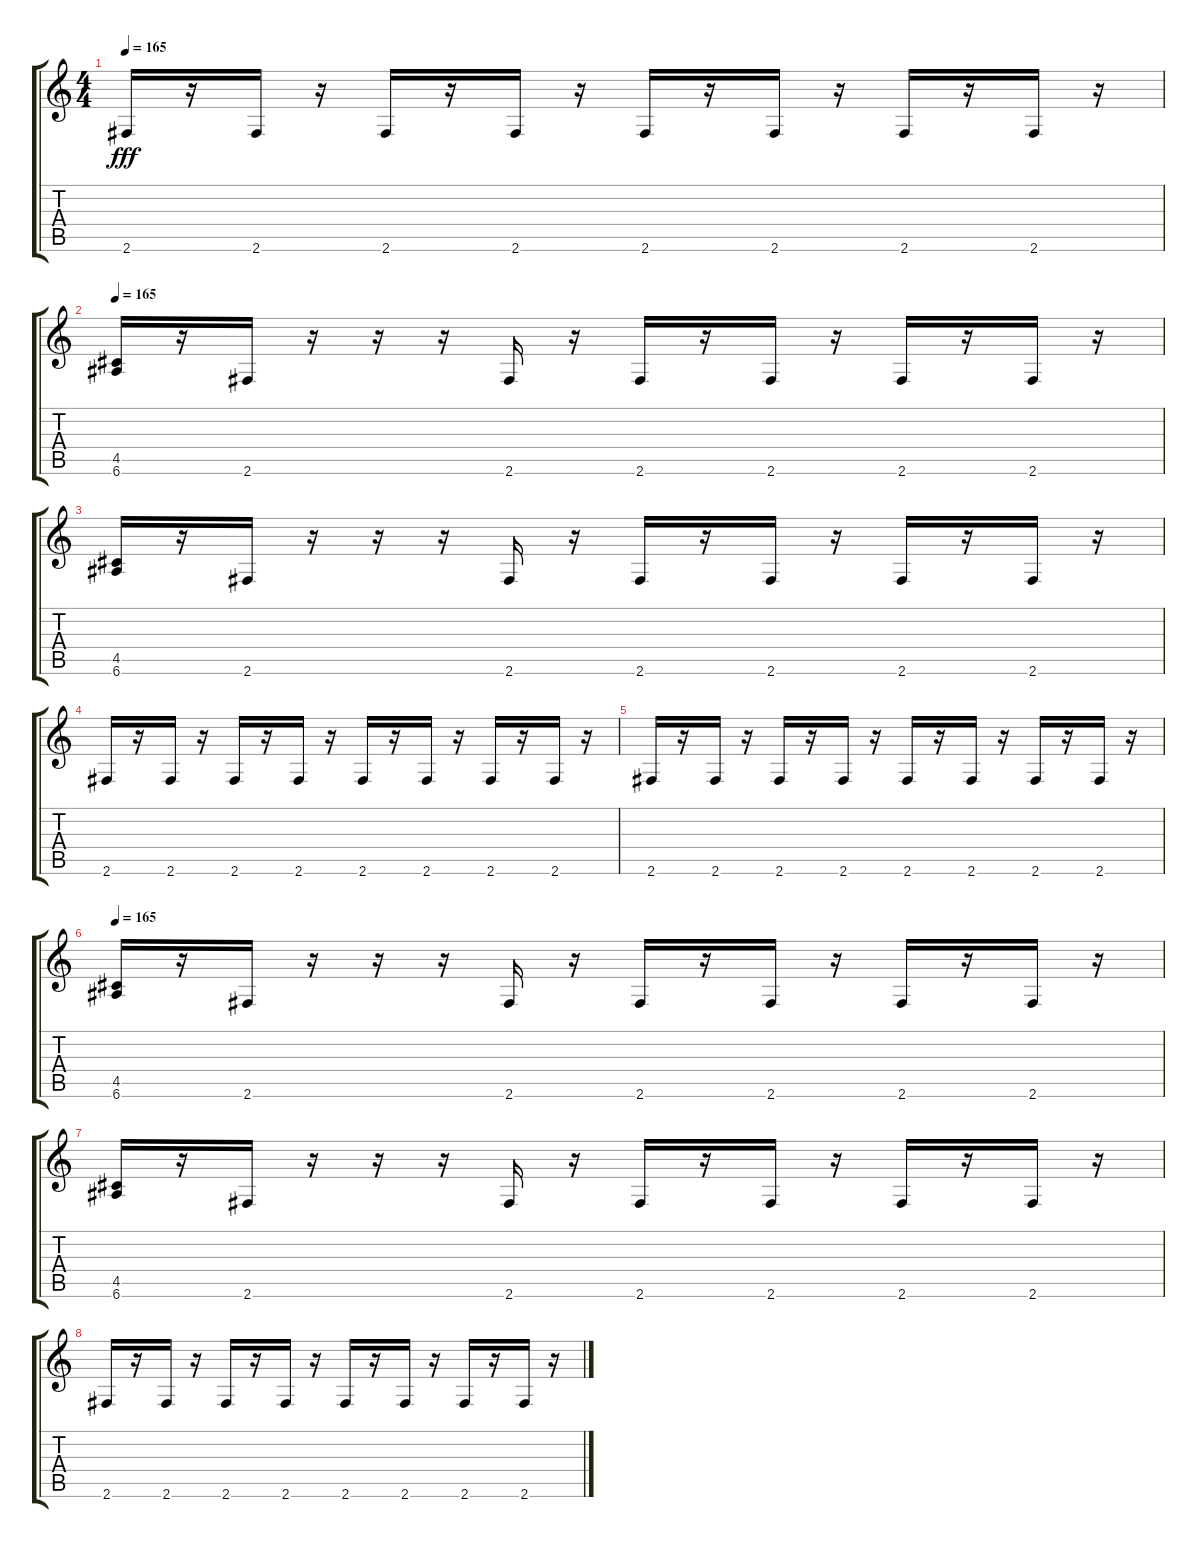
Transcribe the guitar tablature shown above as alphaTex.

\track "" {instrument acousticguitarnylon}
\staff {score tabs}
\tuning (E4 B3 G3 D3 A2 E2) {hide}
\ts (4 4)
\tempo 165
\clef g2
\ks c
2.6.16{dy fff} r.16 2.6.16 r.16 2.6.16 r.16 2.6.16 r.16 2.6.16 r.16 2.6.16 r.16 2.6.16 r.16 2.6.16 r.16 |
\tempo 165
(4.5 6.6).16 r.16 2.6.16 r.16 r.16 r.16 2.6.16 r.16 2.6.16 r.16 2.6.16 r.16 2.6.16 r.16 2.6.16 r.16 |
(4.5 6.6).16 r.16 2.6.16 r.16 r.16 r.16 2.6.16 r.16 2.6.16 r.16 2.6.16 r.16 2.6.16 r.16 2.6.16 r.16 |
2.6.16 r.16 2.6.16 r.16 2.6.16 r.16 2.6.16 r.16 2.6.16 r.16 2.6.16 r.16 2.6.16 r.16 2.6.16 r.16 |
2.6.16 r.16 2.6.16 r.16 2.6.16 r.16 2.6.16 r.16 2.6.16 r.16 2.6.16 r.16 2.6.16 r.16 2.6.16 r.16 |
\tempo 165
(4.5 6.6).16 r.16 2.6.16 r.16 r.16 r.16 2.6.16 r.16 2.6.16 r.16 2.6.16 r.16 2.6.16 r.16 2.6.16 r.16 |
(4.5 6.6).16 r.16 2.6.16 r.16 r.16 r.16 2.6.16 r.16 2.6.16 r.16 2.6.16 r.16 2.6.16 r.16 2.6.16 r.16 |
2.6.16 r.16 2.6.16 r.16 2.6.16 r.16 2.6.16 r.16 2.6.16 r.16 2.6.16 r.16 2.6.16 r.16 2.6.16 r.16
